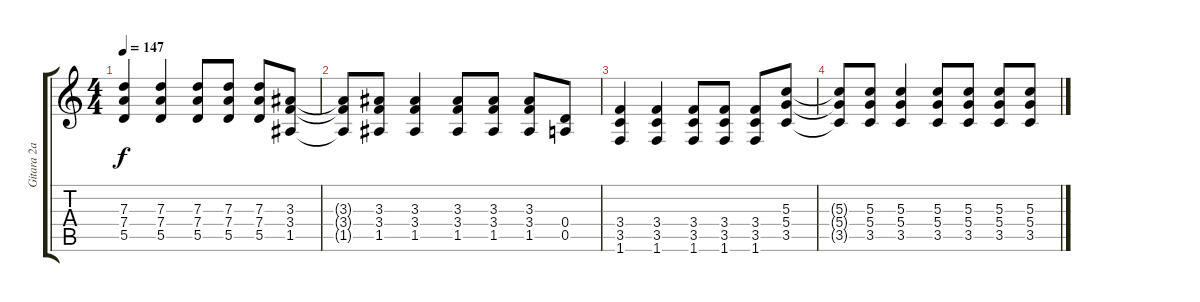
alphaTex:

\track ("Gitara 2a" "Gitara 2a") {instrument distortionguitar}
\staff {score tabs}
\tuning (E4 B3 G3 D3 A2 E2) {hide}
\ts (4 4)
\tempo 147
\clef g2
\ks c
(7.3 7.4 5.5).4{dy f volume 6} (7.3 7.4 5.5).4 (7.3 7.4 5.5).8 (7.3 7.4 5.5).8 (7.3 7.4 5.5).8 (3.3 3.4 1.5).8 |
(3.3{t} 3.4{t} 1.5{t}).8 (3.3 3.4 1.5).8 (3.3 3.4 1.5).4 (3.3 3.4 1.5).8 (3.3 3.4 1.5).8 (3.3 3.4 1.5).8 (0.4 0.5).8 |
(3.4 3.5 1.6).4{volume 4} (3.4 3.5 1.6).4 (3.4 3.5 1.6).8 (3.4 3.5 1.6).8 (3.4 3.5 1.6).8 (5.3 5.4 3.5).8 |
(5.3{t} 5.4{t} 3.5{t}).8 (5.3 5.4 3.5).8 (5.3 5.4 3.5).4 (5.3 5.4 3.5).8 (5.3 5.4 3.5).8 (5.3 5.4 3.5).8 (5.3 5.4 3.5).8
